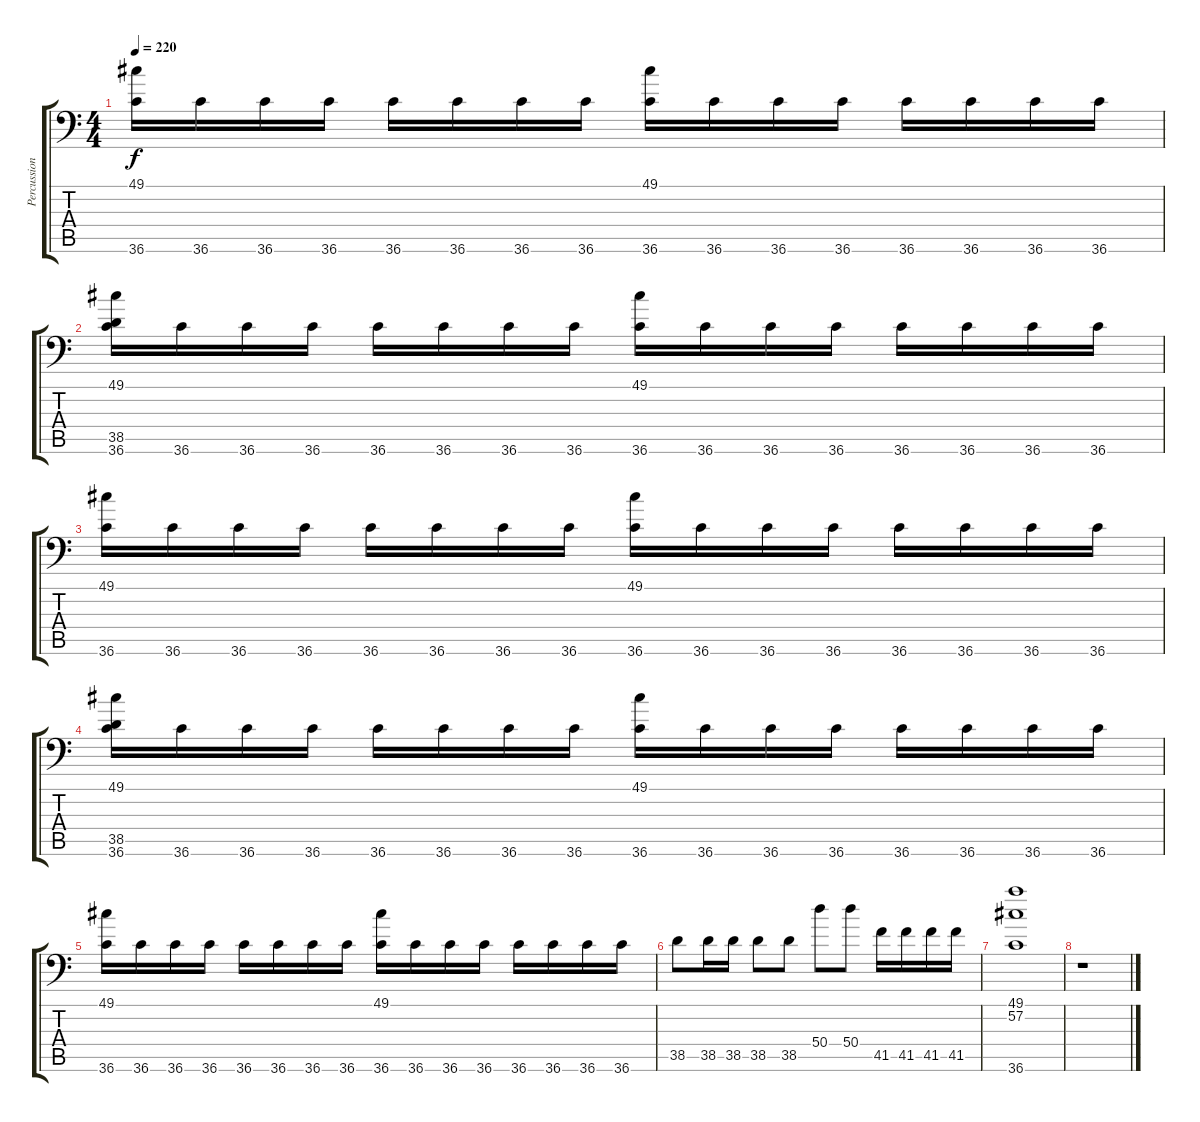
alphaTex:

\track ("Percussion" "Percussion") {instrument acousticgrandpiano}
\staff {score tabs}
\tuning (C-1 C-1 C-1 C-1 C-1 C-1) {hide}
\ts (4 4)
\tempo 220
\clef f4
\ks c
(49.1 36.6).16{dy f} 36.6.16 36.6.16 36.6.16 36.6.16 36.6.16 36.6.16 36.6.16 (49.1 36.6).16 36.6.16 36.6.16 36.6.16 36.6.16 36.6.16 36.6.16 36.6.16 |
(49.1 38.5 36.6).16 36.6.16 36.6.16 36.6.16 36.6.16 36.6.16 36.6.16 36.6.16 (49.1 36.6).16 36.6.16 36.6.16 36.6.16 36.6.16 36.6.16 36.6.16 36.6.16 |
(49.1 36.6).16 36.6.16 36.6.16 36.6.16 36.6.16 36.6.16 36.6.16 36.6.16 (49.1 36.6).16 36.6.16 36.6.16 36.6.16 36.6.16 36.6.16 36.6.16 36.6.16 |
(49.1 38.5 36.6).16 36.6.16 36.6.16 36.6.16 36.6.16 36.6.16 36.6.16 36.6.16 (49.1 36.6).16 36.6.16 36.6.16 36.6.16 36.6.16 36.6.16 36.6.16 36.6.16 |
(49.1 36.6).16 36.6.16 36.6.16 36.6.16 36.6.16 36.6.16 36.6.16 36.6.16 (49.1 36.6).16 36.6.16 36.6.16 36.6.16 36.6.16 36.6.16 36.6.16 36.6.16 |
38.5.8 38.5.16 38.5.16 38.5.8 38.5.8 50.4.8 50.4.8 41.5.16 41.5.16 41.5.16 41.5.16 |
(49.1 57.2 36.6).1 |
r.1
